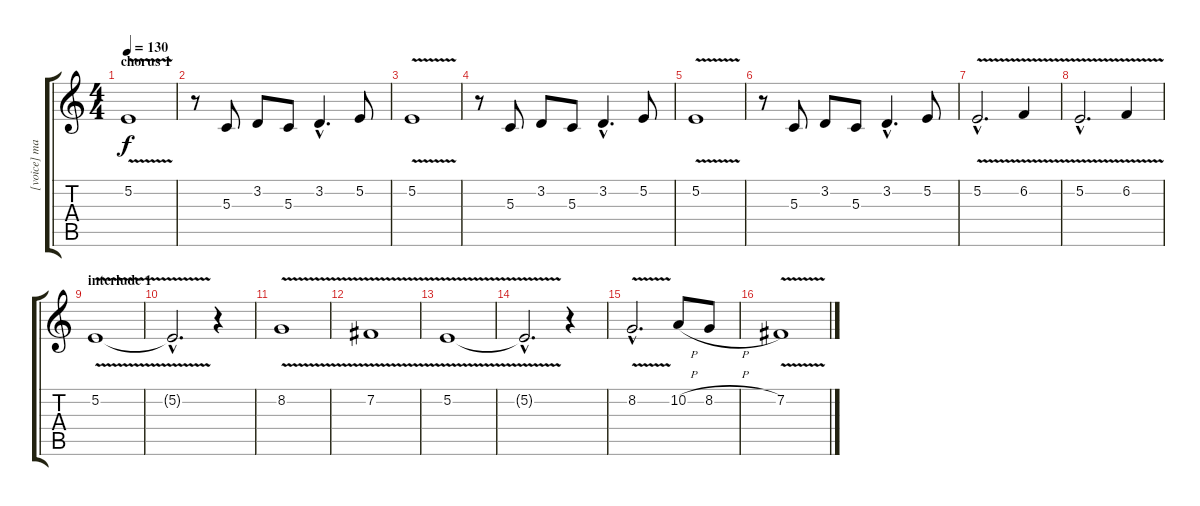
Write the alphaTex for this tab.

\track ("[voice] matt" "[voice] ma") {instrument violin}
\staff {score tabs}
\tuning (E4 B3 G3 D3 A2 E2) {hide}
\ts (4 4)
\section ("" "chorus 1")
\tempo 130
\clef g2
\ks c
5.2{v}.1{dy f} |
r.8 5.3.8 3.2.8 5.3.8 3.2{hac}.4{d} 5.2.8 |
5.2{v}.1 |
r.8 5.3.8 3.2.8 5.3.8 3.2{hac}.4{d} 5.2.8 |
5.2{v}.1 |
r.8 5.3.8 3.2.8 5.3.8 3.2{hac}.4{d} 5.2.8 |
5.2{v hac}.2{d} 6.2{v}.4 |
5.2{v hac}.2{d} 6.2{v}.4 |
\section ("" "interlude 1")
5.2{v}.1 |
5.2{hac t}.2{d} r.4 |
8.2{v}.1 |
7.2{v}.1 |
5.2{v}.1 |
5.2{hac t}.2{d} r.4 |
8.2{v hac}.2{d} 10.2{h}.8 8.2{h}.8 |
7.2{v}.1
